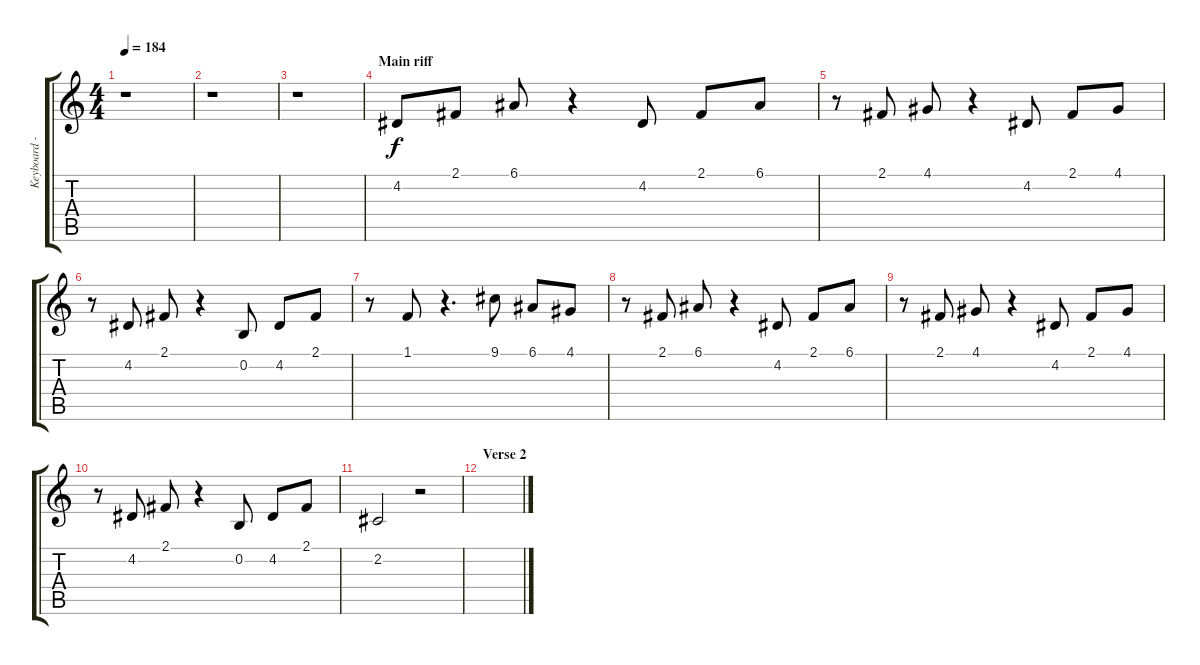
\track ("Keyboard - left hand" "Keyboard -") {instrument brightacousticpiano}
\staff {score tabs}
\tuning (E4 B3 G3 D3 A2 E2) {hide}
\ts (4 4)
\tempo 184
\clef g2
\ks c
r.1{dy f} |
r.1 |
r.1 |
\section ("" "Main riff")
4.2.8 2.1.8 6.1.8 r.4 4.2.8 2.1.8 6.1.8 |
r.8 2.1.8 4.1.8 r.4 4.2.8 2.1.8 4.1.8 |
r.8 4.2.8 2.1.8 r.4 0.2.8 4.2.8 2.1.8 |
r.8 1.1.8 r.4{d} 9.1.8 6.1.8 4.1.8 |
r.8 2.1.8 6.1.8 r.4 4.2.8 2.1.8 6.1.8 |
r.8 2.1.8 4.1.8 r.4 4.2.8 2.1.8 4.1.8 |
r.8 4.2.8 2.1.8 r.4 0.2.8 4.2.8 2.1.8 |
2.2.2 r.2 |
\section ("" "Verse 2")
